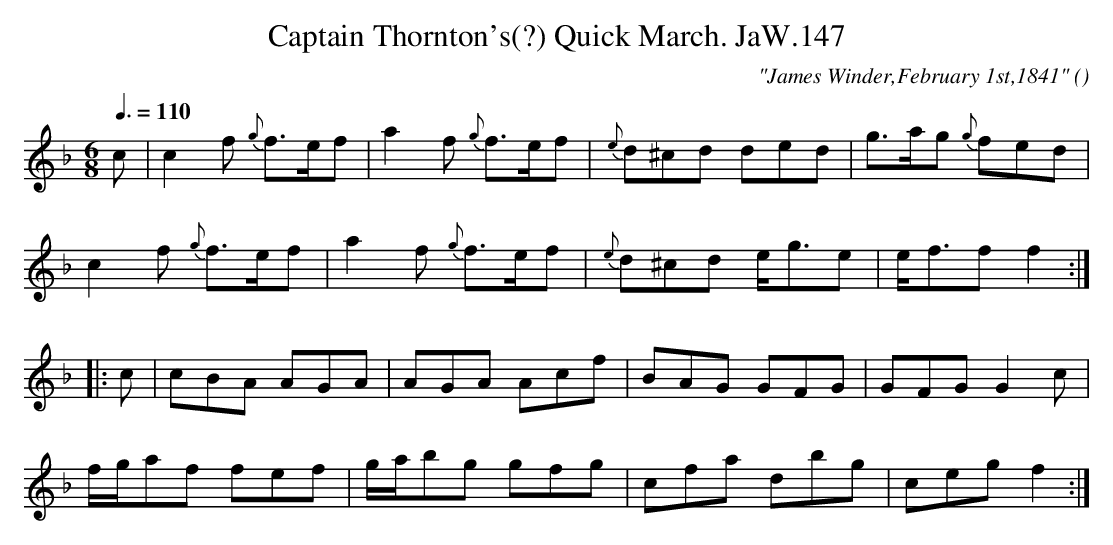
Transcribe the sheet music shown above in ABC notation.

X:1
T:Captain Thornton's(?) Quick March. JaW.147
M:6/8
L:1/8
Q:3/8=110
C:"James Winder,February 1st,1841"
O:
K:F
c|c2f {g}f>ef|a2f {g}f>ef|{e}d^cd ded|g>ag {g}fed|
c2f {g}f>ef|a2f {g}f>ef|{e}d^cd e<ge|e<ff f2:|
|:c|cBA AGA|AGA Acf|BAG GFG|GFG G2c|
f/g/af fef|g/a/bg gfg|cfa dbg|ceg f2:|
